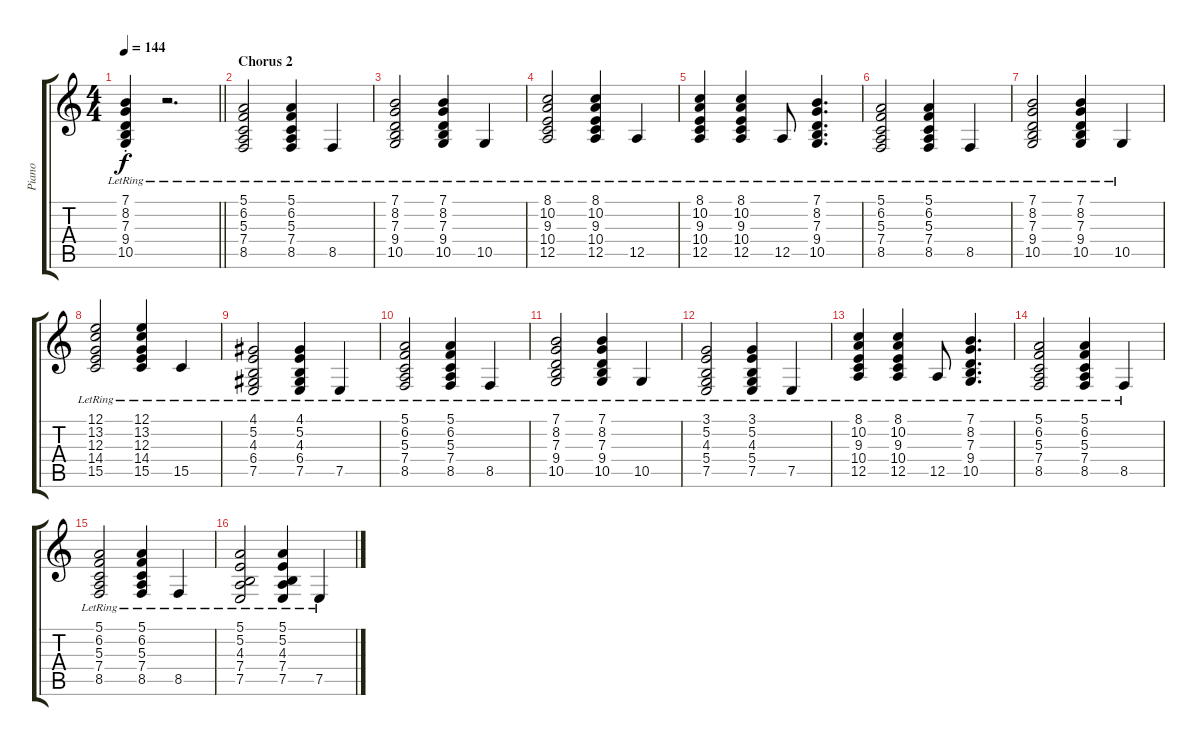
\track ("Piano" "Piano") {instrument acousticgrandpiano}
\staff {score tabs}
\tuning (E4 B3 G3 D3 A2 E2) {hide}
\ts (4 4)
\tempo 144
\clef g2
\barLineRight lightlight
\ks c
(7.1{st lr} 8.2{st lr} 7.3{st lr} 9.4{st lr} 10.5{st lr}).4{dy f} r.2{d} |
\section ("" "Chorus 2")
(5.1{lr} 6.2{lr} 5.3{lr} 7.4{lr} 8.5{lr}).2 (5.1{lr} 6.2{lr} 5.3{lr} 7.4{lr} 8.5{lr}).4 8.5{lr}.4 |
(7.1{lr} 8.2{lr} 7.3{lr} 9.4{lr} 10.5{lr}).2 (7.1{lr} 8.2{lr} 7.3{lr} 9.4{lr} 10.5{lr}).4 10.5{lr}.4 |
(8.1{lr} 10.2{lr} 9.3{lr} 10.4{lr} 12.5{lr}).2 (8.1{lr} 10.2{lr} 9.3{lr} 10.4{lr} 12.5{lr}).4 12.5{lr}.4 |
(8.1{lr} 10.2{lr} 9.3{lr} 10.4{lr} 12.5{lr}).4 (8.1{lr} 10.2{lr} 9.3{lr} 10.4{lr} 12.5{lr}).4 12.5{lr}.8 (7.1{lr} 8.2{lr} 7.3{lr} 9.4{lr} 10.5{lr}).4{d} |
(5.1{lr} 6.2{lr} 5.3{lr} 7.4{lr} 8.5{lr}).2 (5.1{lr} 6.2{lr} 5.3{lr} 7.4{lr} 8.5{lr}).4 8.5{lr}.4 |
(7.1{lr} 8.2{lr} 7.3{lr} 9.4{lr} 10.5{lr}).2 (7.1{lr} 8.2{lr} 7.3{lr} 9.4{lr} 10.5{lr}).4 10.5{lr}.4 |
(12.1{lr} 13.2{lr} 12.3{lr} 14.4{lr} 15.5{lr}).2 (12.1{lr} 13.2{lr} 12.3{lr} 14.4{lr} 15.5{lr}).4 15.5{lr}.4 |
(4.1{lr} 5.2{lr} 4.3{lr} 6.4{lr} 7.5{lr}).2 (4.1{lr} 5.2{lr} 4.3{lr} 6.4{lr} 7.5{lr}).4 7.5{lr}.4 |
(5.1{lr} 6.2{lr} 5.3{lr} 7.4{lr} 8.5{lr}).2 (5.1{lr} 6.2{lr} 5.3{lr} 7.4{lr} 8.5{lr}).4 8.5{lr}.4 |
(7.1{lr} 8.2{lr} 7.3{lr} 9.4{lr} 10.5{lr}).2 (7.1{lr} 8.2{lr} 7.3{lr} 9.4{lr} 10.5{lr}).4 10.5{lr}.4 |
(3.1{lr} 5.2{lr} 4.3{lr} 5.4{lr} 7.5{lr}).2 (3.1{lr} 5.2{lr} 4.3{lr} 5.4{lr} 7.5{lr}).4 7.5{lr}.4 |
(8.1{lr} 10.2{lr} 9.3{lr} 10.4{lr} 12.5{lr}).4 (8.1{lr} 10.2{lr} 9.3{lr} 10.4{lr} 12.5{lr}).4 12.5{lr}.8 (7.1{lr} 8.2{lr} 7.3{lr} 9.4{lr} 10.5{lr}).4{d} |
(5.1{lr} 6.2{lr} 5.3{lr} 7.4{lr} 8.5{lr}).2 (5.1{lr} 6.2{lr} 5.3{lr} 7.4{lr} 8.5{lr}).4 8.5{lr}.4 |
(5.1{lr} 6.2{lr} 5.3{lr} 7.4{lr} 8.5{lr}).2 (5.1{lr} 6.2{lr} 5.3{lr} 7.4{lr} 8.5{lr}).4 8.5{lr}.4 |
(5.1{lr} 5.2{lr} 4.3{lr} 7.4{lr} 7.5{lr}).2 (5.1{lr} 5.2{lr} 4.3{lr} 7.4{lr} 7.5{lr}).4 7.5{lr}.4
